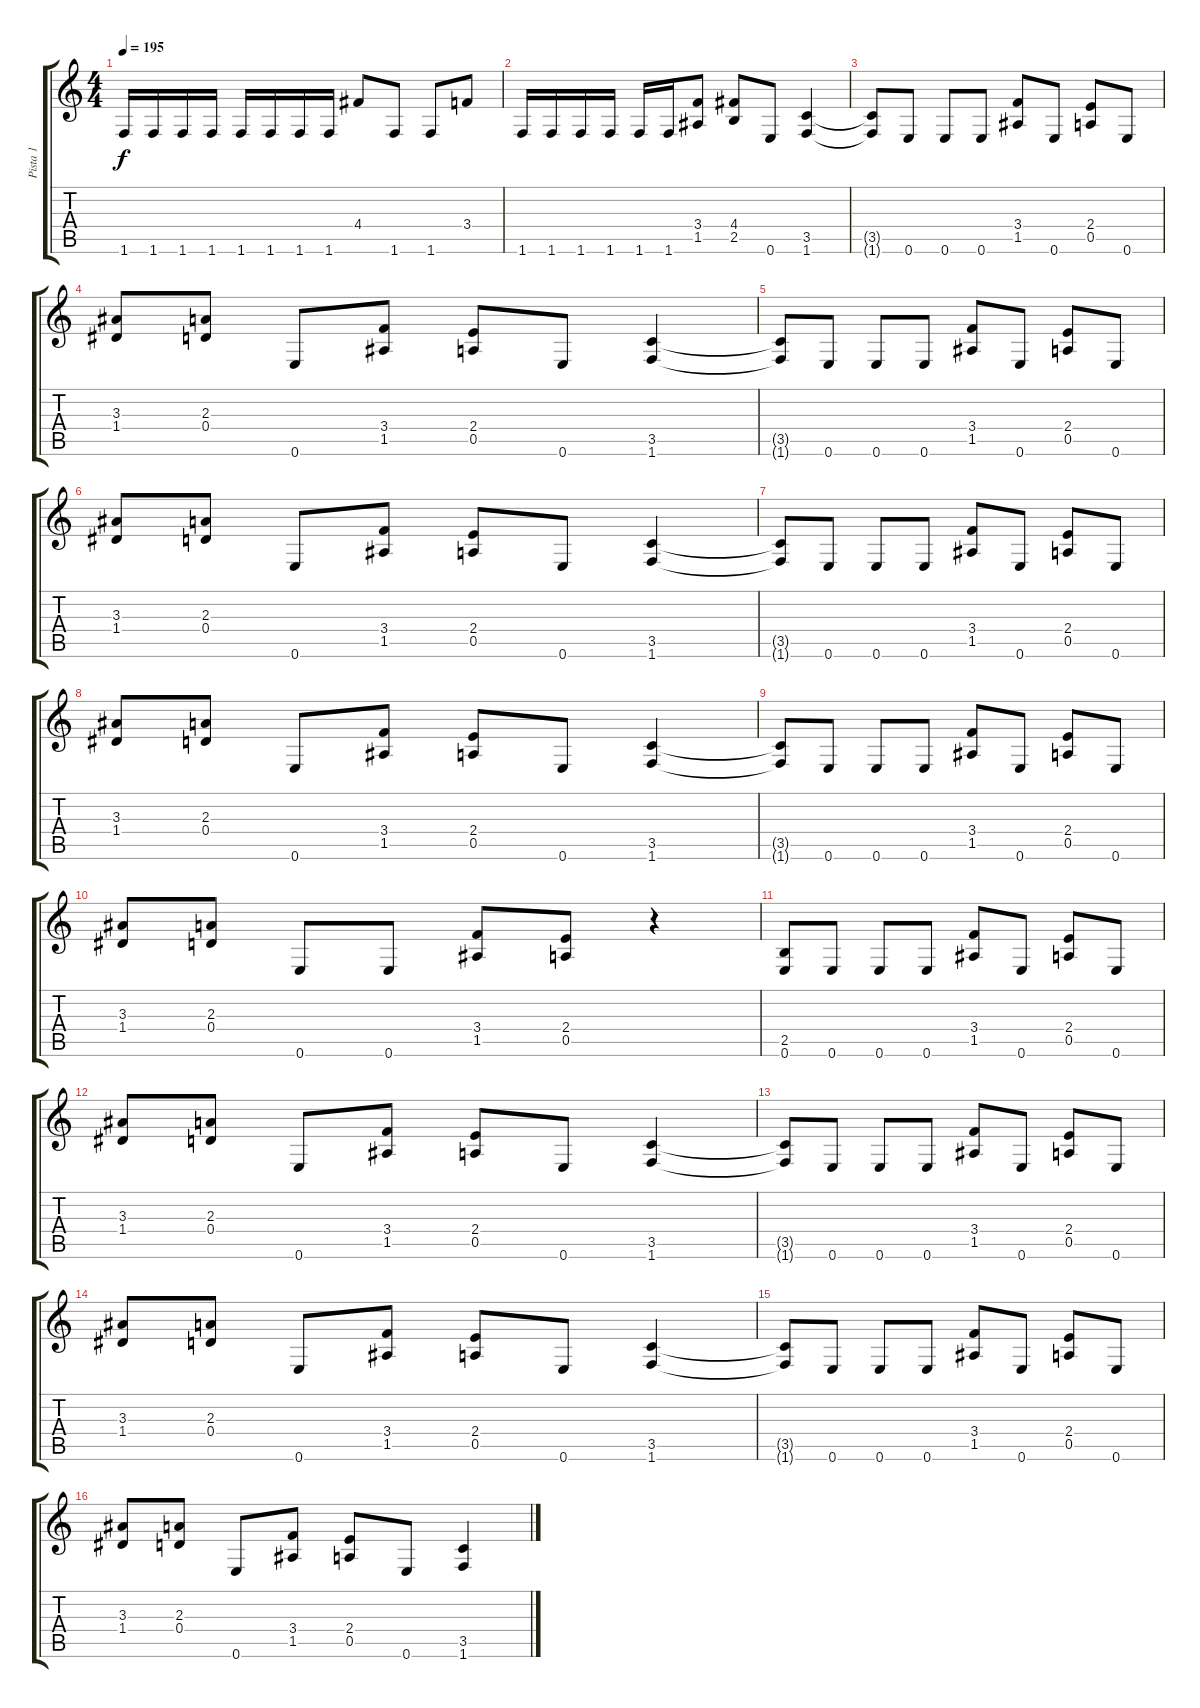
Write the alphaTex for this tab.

\track ("Pista 1" "Pista 1") {instrument distortionguitar}
\staff {score tabs}
\tuning (E4 B3 G3 D3 A2 E2) {hide}
\ts (4 4)
\tempo 195
\clef g2
\ks c
1.6.16{dy f} 1.6.16 1.6.16 1.6.16 1.6.16 1.6.16 1.6.16 1.6.16 4.4.8 1.6.8 1.6.8 3.4.8 |
1.6.16 1.6.16 1.6.16 1.6.16 1.6.16 1.6.16 (3.4 1.5).8 (4.4 2.5).8 0.6.8 (3.5 1.6).4 |
(3.5{t} 1.6{t}).8 0.6.8 0.6.8 0.6.8 (3.4 1.5).8 0.6.8 (2.4 0.5).8 0.6.8 |
(3.3 1.4).8 (2.3 0.4).8 0.6.8 (3.4 1.5).8 (2.4 0.5).8 0.6.8 (3.5 1.6).4 |
(3.5{t} 1.6{t}).8 0.6.8 0.6.8 0.6.8 (3.4 1.5).8 0.6.8 (2.4 0.5).8 0.6.8 |
(3.3 1.4).8 (2.3 0.4).8 0.6.8 (3.4 1.5).8 (2.4 0.5).8 0.6.8 (3.5 1.6).4 |
(3.5{t} 1.6{t}).8 0.6.8 0.6.8 0.6.8 (3.4 1.5).8 0.6.8 (2.4 0.5).8 0.6.8 |
(3.3 1.4).8 (2.3 0.4).8 0.6.8 (3.4 1.5).8 (2.4 0.5).8 0.6.8 (3.5 1.6).4 |
(3.5{t} 1.6{t}).8 0.6.8 0.6.8 0.6.8 (3.4 1.5).8 0.6.8 (2.4 0.5).8 0.6.8 |
(3.3 1.4).8 (2.3 0.4).8 0.6.8 0.6.8 (3.4 1.5).8 (2.4 0.5).8 r.4 |
(2.5 0.6).8 0.6.8 0.6.8 0.6.8 (3.4 1.5).8 0.6.8 (2.4 0.5).8 0.6.8 |
(3.3 1.4).8 (2.3 0.4).8 0.6.8 (3.4 1.5).8 (2.4 0.5).8 0.6.8 (3.5 1.6).4 |
(3.5{t} 1.6{t}).8 0.6.8 0.6.8 0.6.8 (3.4 1.5).8 0.6.8 (2.4 0.5).8 0.6.8 |
(3.3 1.4).8 (2.3 0.4).8 0.6.8 (3.4 1.5).8 (2.4 0.5).8 0.6.8 (3.5 1.6).4 |
(3.5{t} 1.6{t}).8 0.6.8 0.6.8 0.6.8 (3.4 1.5).8 0.6.8 (2.4 0.5).8 0.6.8 |
(3.3 1.4).8 (2.3 0.4).8 0.6.8 (3.4 1.5).8 (2.4 0.5).8 0.6.8 (3.5 1.6).4
